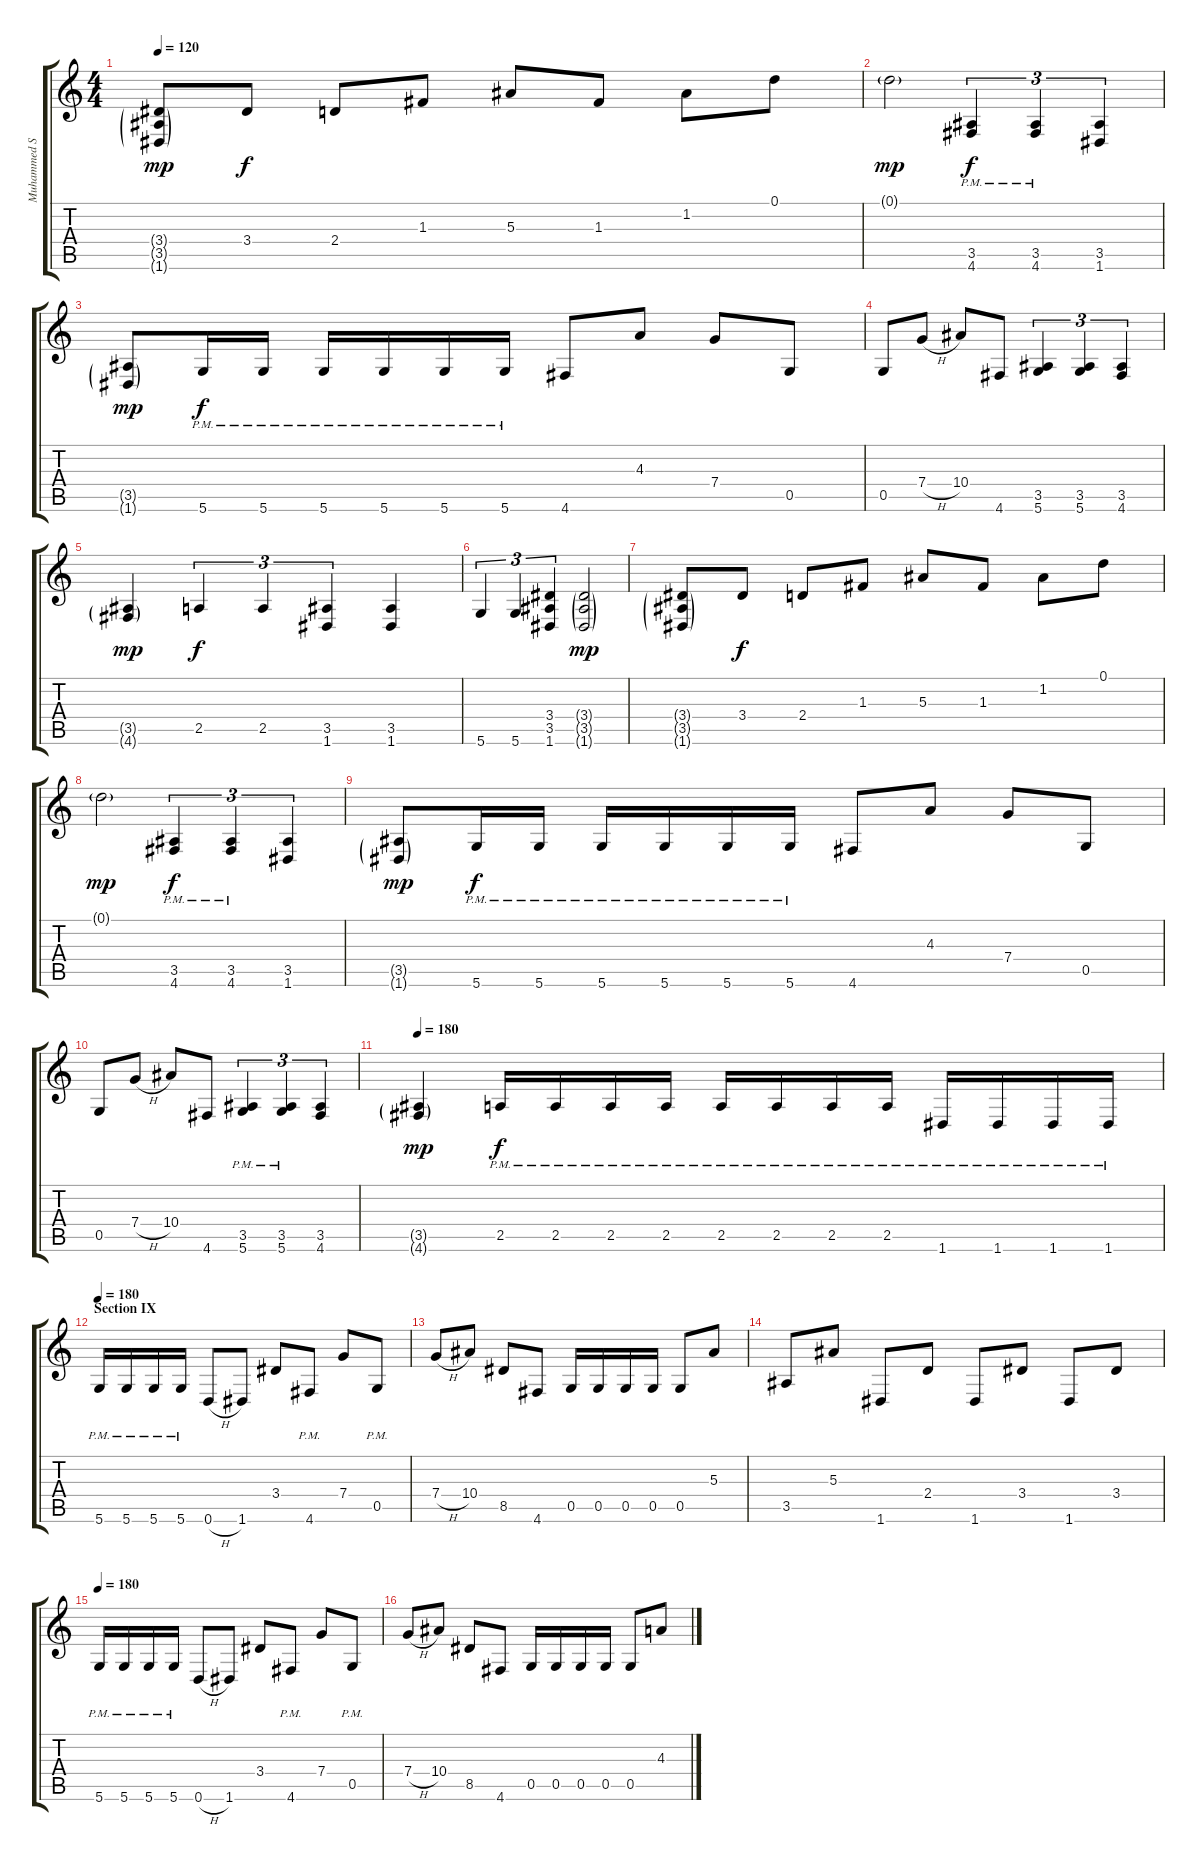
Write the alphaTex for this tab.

\track ("Muhammed Suicmez" "Muhammed S") {instrument distortionguitar}
\staff {score tabs}
\tuning (D4 A3 F3 C3 G2 D2) {hide}
\ts (4 4)
\tempo 120
\clef g2
\ks c
(3.4{g} 3.5{g} 1.6{g}).8{dy mp} 3.4.8{dy f} 2.4.8 1.3.8 5.3.8 1.3.8 1.2.8 0.1.8 |
0.1{g}.2{dy mp} (3.5{pm} 4.6{pm}).4{tu (3 2) dy f} (3.5{pm} 4.6{pm}).4{tu (3 2)} (3.5 1.6).4{tu (3 2)} |
(3.5{g} 1.6{g}).8{dy mp} 5.6{pm}.16{dy f} 5.6{pm}.16 5.6{pm}.16 5.6{pm}.16 5.6{pm}.16 5.6{pm}.16 4.6.8 4.3.8 7.4.8 0.5.8 |
0.5.8 7.4{h}.8 10.4.8 4.6.8 (3.5 5.6).4{tu (3 2)} (3.5 5.6).4{tu (3 2)} (3.5 4.6).4{tu (3 2)} |
(3.5{g} 4.6{g}).4{dy mp} 2.5.4{tu (3 2) dy f} 2.5.4{tu (3 2)} (3.5 1.6).4{tu (3 2)} (3.5 1.6).4 |
5.6.4{tu (3 2)} 5.6.4{tu (3 2)} (3.4 3.5 1.6).4{tu (3 2)} (3.4{g} 3.5{g} 1.6{g}).2{dy mp} |
(3.4{g} 3.5{g} 1.6{g}).8 3.4.8{dy f} 2.4.8 1.3.8 5.3.8 1.3.8 1.2.8 0.1.8 |
0.1{g}.2{dy mp} (3.5{pm} 4.6{pm}).4{tu (3 2) dy f} (3.5{pm} 4.6{pm}).4{tu (3 2)} (3.5 1.6).4{tu (3 2)} |
(3.5{g} 1.6{g}).8{dy mp} 5.6{pm}.16{dy f} 5.6{pm}.16 5.6{pm}.16 5.6{pm}.16 5.6{pm}.16 5.6{pm}.16 4.6.8 4.3.8 7.4.8 0.5.8 |
0.5.8 7.4{h}.8 10.4.8 4.6.8 (3.5{pm} 5.6{pm}).4{tu (3 2)} (3.5{pm} 5.6{pm}).4{tu (3 2)} (3.5 4.6).4{tu (3 2)} |
\tempo 180
(3.5{g} 4.6{g}).4{dy mp} 2.5{pm}.16{dy f} 2.5{pm}.16 2.5{pm}.16 2.5{pm}.16 2.5{pm}.16 2.5{pm}.16 2.5{pm}.16 2.5{pm}.16 1.6{pm}.16 1.6{pm}.16 1.6{pm}.16 1.6{pm}.16 |
\section ("" "Section IX")
\tempo 180
5.6{pm}.16 5.6{pm}.16 5.6{pm}.16 5.6{pm}.16 0.6{h}.8 1.6.8 3.4.8 4.6{pm}.8 7.4.8 0.5{pm}.8 |
7.4{h}.8 10.4.8 8.5.8 4.6.8 0.5.16 0.5.16 0.5.16 0.5.16 0.5.8 5.3.8 |
3.5.8 5.3.8 1.6.8 2.4.8 1.6.8 3.4.8 1.6.8 3.4.8 |
\tempo 180
5.6{pm}.16 5.6{pm}.16 5.6{pm}.16 5.6{pm}.16 0.6{h}.8 1.6.8 3.4.8 4.6{pm}.8 7.4.8 0.5{pm}.8 |
7.4{h}.8 10.4.8 8.5.8 4.6.8 0.5.16 0.5.16 0.5.16 0.5.16 0.5.8 4.3.8
